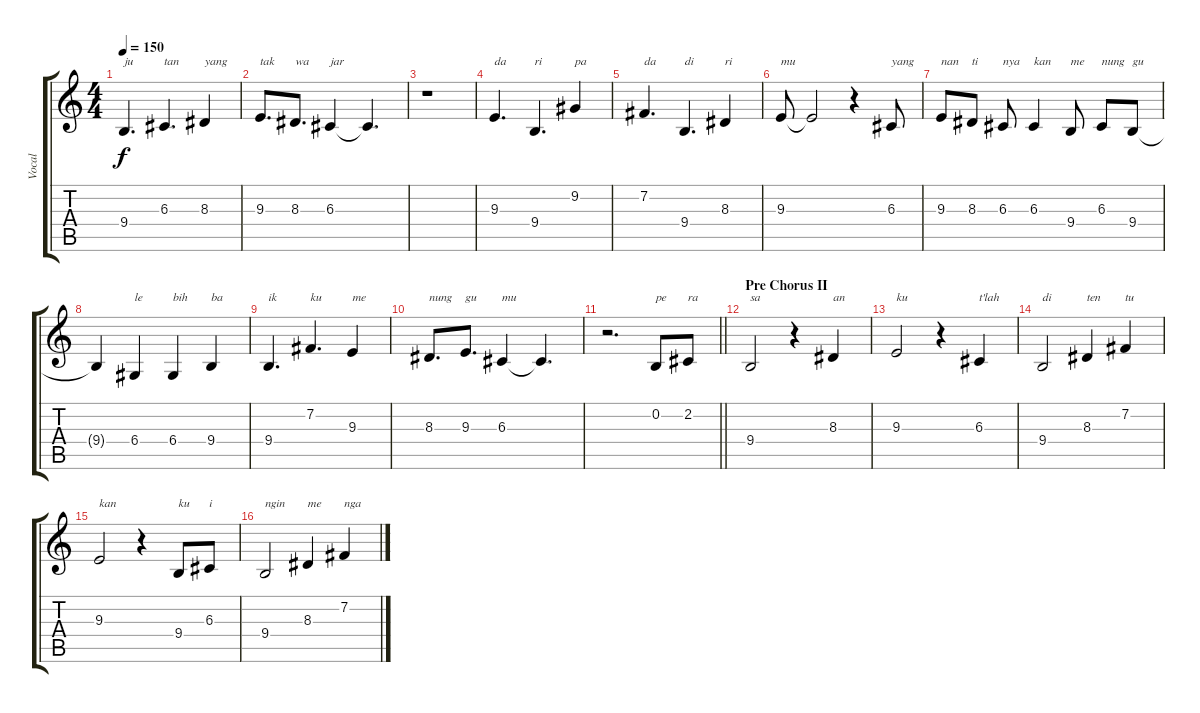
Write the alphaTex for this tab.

\track ("Vocal" "Vocal") {instrument altosax}
\staff {score tabs}
\tuning (E4 B3 G3 D3 A2 E2) {hide}
\ts (4 4)
\tempo 150
\clef g2
\ks c
9.4.4{d txt "ju" dy f} 6.3.4{d txt "tan"} 8.3.4{txt "yang"} |
9.3.8{d txt "tak"} 8.3.8{d txt "wa"} 6.3.4{txt "jar"} 6.3{t}.4{d} |
r.1 |
9.3.4{d txt "da"} 9.4.4{d txt "ri"} 9.2.4{txt "pa"} |
7.2.4{d txt "da"} 9.4.4{d txt "di"} 8.3.4{txt "ri"} |
9.3.8{txt "mu"} 9.3{t}.2 r.4 6.3.8{txt "yang"} |
9.3.8{txt "nan"} 8.3.8{txt "ti"} 6.3.8{txt "nya"} 6.3.4{txt "kan"} 9.4.8{txt "me"} 6.3.8{txt "nung"} 9.4.8{txt "gu"} |
9.4{t}.4 6.4.4{txt "le"} 6.4.4{txt "bih"} 9.4.4{txt "ba"} |
9.4.4{d txt "ik"} 7.2.4{d txt "ku"} 9.3.4{txt "me"} |
8.3.8{d txt "nung"} 9.3.8{d txt "gu"} 6.3.4{txt "mu"} 6.3{t}.4{d} |
\barLineRight lightlight
r.2{d} 0.2.8{txt "pe"} 2.2.8{txt "ra"} |
\section ("" "Pre Chorus II")
9.4.2{txt "sa"} r.4 8.3.4{txt "an"} |
9.3.2{txt "ku"} r.4 6.3.4{txt "t'lah"} |
9.4.2{txt "di"} 8.3.4{txt "ten"} 7.2.4{txt "tu"} |
9.3.2{txt "kan"} r.4 9.4.8{txt "ku"} 6.3.8{txt "i"} |
9.4.2{txt "ngin"} 8.3.4{txt "me"} 7.2.4{txt "nga"}
